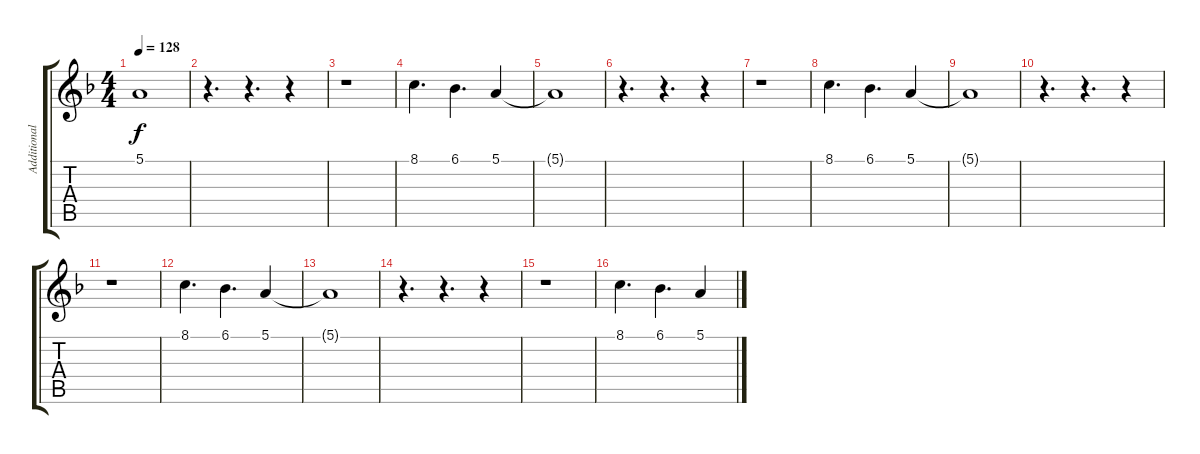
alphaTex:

\track ("Additional Vocals" "Additional") {instrument fx7echoes}
\staff {score tabs}
\tuning (E4 B3 G3 D3 A2 E2) {hide}
\ts (4 4)
\tempo 128
\clef g2
\ks f
5.1{t}.1{dy f} |
r.4{d} r.4{d} r.4 |
r.1 |
8.1.4{d} 6.1.4{d} 5.1.4 |
5.1{t}.1 |
r.4{d} r.4{d} r.4 |
r.1 |
8.1.4{d} 6.1.4{d} 5.1.4 |
5.1{t}.1 |
r.4{d} r.4{d} r.4 |
r.1 |
8.1.4{d} 6.1.4{d} 5.1.4 |
5.1{t}.1 |
r.4{d} r.4{d} r.4 |
r.1 |
8.1.4{d} 6.1.4{d} 5.1.4
